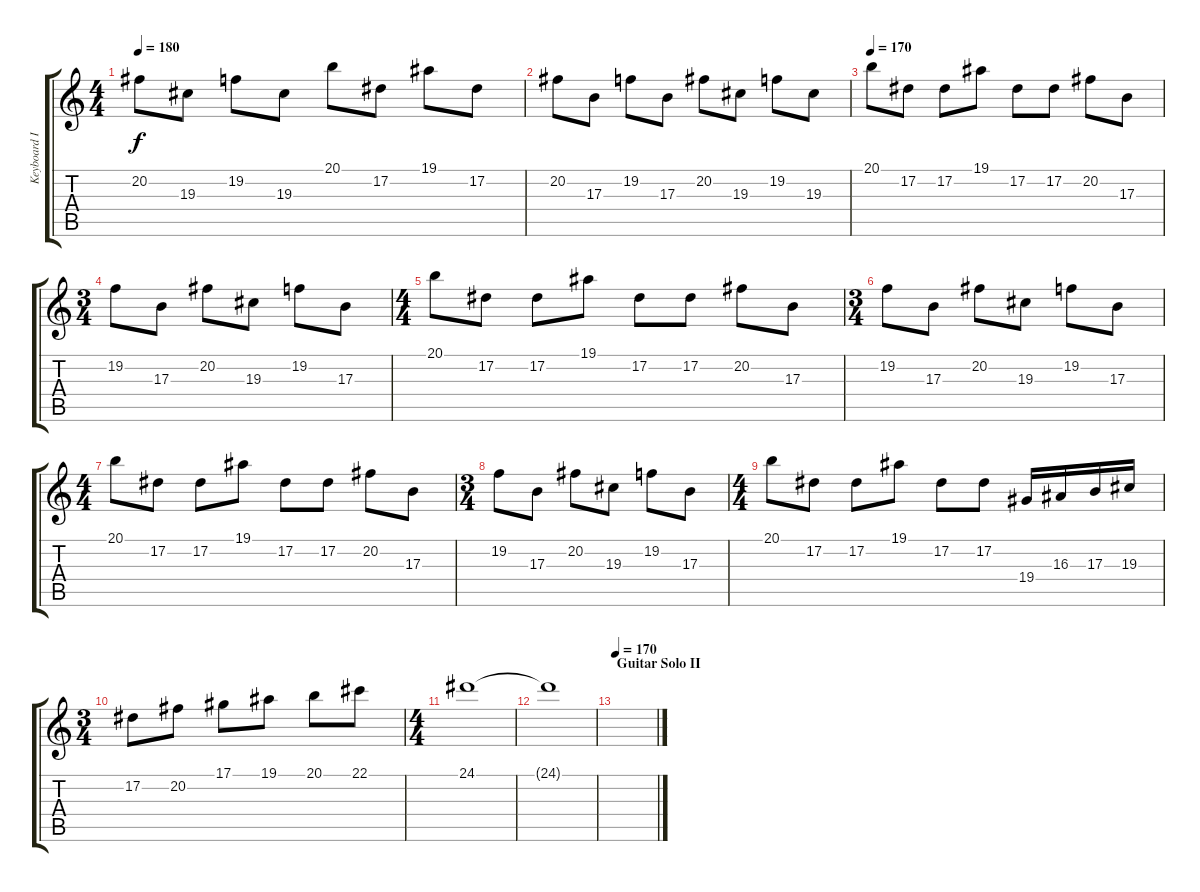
\track ("Keyboard III" "Keyboard I") {instrument stringensemble1}
\staff {score tabs}
\tuning (Eb4 Bb3 Gb3 Db3 Ab2 Eb2) {hide}
\ts (4 4)
\tempo 180
\clef g2
\ks c
20.2.8{dy f} 19.3.8 19.2.8 19.3.8 20.1.8 17.2.8 19.1.8 17.2.8 |
20.2.8 17.3.8 19.2.8 17.3.8 20.2.8 19.3.8 19.2.8 19.3.8 |
\tempo 170
20.1.8 17.2.8 17.2.8 19.1.8 17.2.8 17.2.8 20.2.8 17.3.8 |
\ts (3 4)
19.2.8 17.3.8 20.2.8 19.3.8 19.2.8 17.3.8 |
\ts (4 4)
20.1.8 17.2.8 17.2.8 19.1.8 17.2.8 17.2.8 20.2.8 17.3.8 |
\ts (3 4)
19.2.8 17.3.8 20.2.8 19.3.8 19.2.8 17.3.8 |
\ts (4 4)
20.1.8 17.2.8 17.2.8 19.1.8 17.2.8 17.2.8 20.2.8 17.3.8 |
\ts (3 4)
19.2.8 17.3.8 20.2.8 19.3.8 19.2.8 17.3.8 |
\ts (4 4)
20.1.8 17.2.8 17.2.8 19.1.8 17.2.8 17.2.8 19.4.16 16.3.16 17.3.16 19.3.16 |
\ts (3 4)
17.2.8 20.2.8 17.1.8 19.1.8 20.1.8 22.1.8 |
\ts (4 4)
24.1.1 |
24.1{t}.1 |
\section ("" "Guitar Solo II")
\tempo 170
